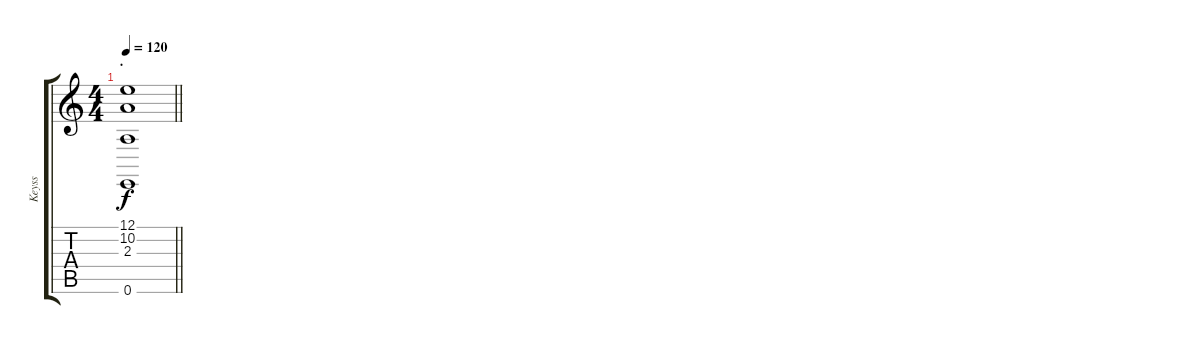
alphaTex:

\track ("Keyss" "Keyss") {instrument synthstrings1}
\staff {score tabs}
\tuning (E4 B3 G3 D3 A2 E2) {hide}
\ts (4 4)
\section ("" ".")
\tempo 120
\clef g2
\barLineRight lightlight
\ks c
(12.1{t} 10.2 2.3 0.6{t}).1{dy f}
